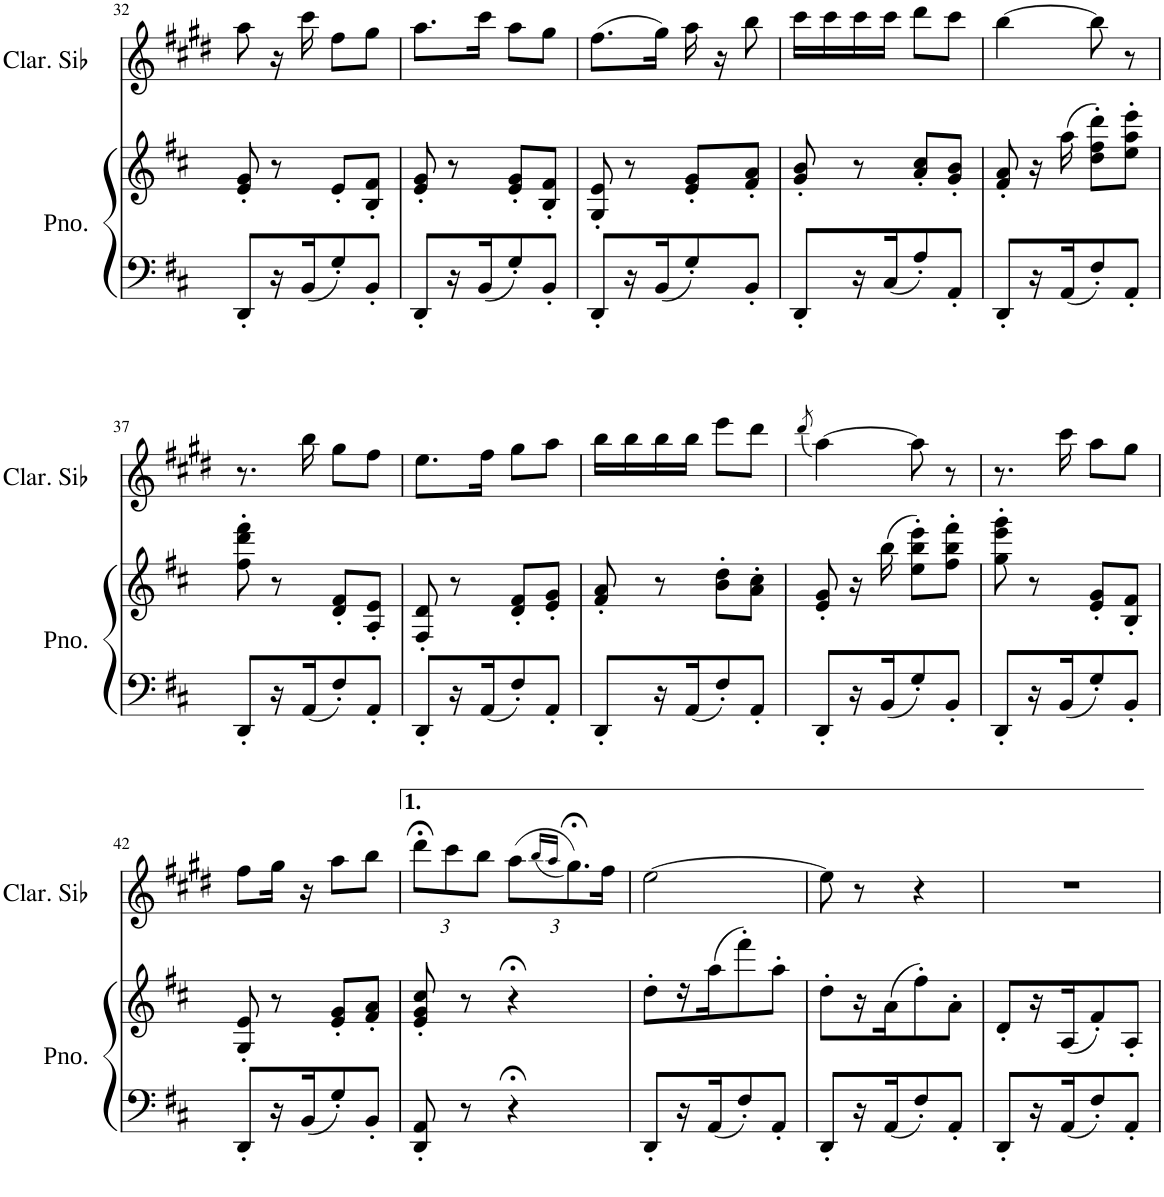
**kern	**kern	**kern
*part2	*part2	*part1
*staff3	*staff2	*staff1
*I"Piano	*	*I"Clarinette en Sib
*I'Pno.	*	*I'Clar. Sib
!!LO:PB:g=z
*clefF4	*clefG2	*clefG2
*	*	*Trd1c2
*k[f#c#]	*k[f#c#]	*k[f#c#g#d#]
*M2/4	*M2/4	*M2/4
=32	=32	=32
8DD'/L	8e/' 8g/'	8aa\
16r	8r	16r
16BB/J	.	16ccc#\
8G'/	8e'/L	8ff#\L
8BB'/J	8B/' 8f#/'J	8gg#\J
=33	=33	=33
8DD'/L	8e/' 8g/'	8.aa\L
16r	8r	.
16BB/J	.	16ccc#\Jk
8G'/	8e/' 8g/'L	8aa\L
8BB'/J	8B/' 8f#/'J	8gg#\J
=34	=34	=34
8DD'/L	8G/' 8e/'	(8.ff#\L
16r	8r	.
16BB/J	.	16gg#\Jk)
8G'/	8e/' 8g/'L	16aa\
.	.	16r
8BB'/J	8f#/' 8a/'J	8bb\
=35	=35	=35
8DD'/L	8g/' 8b/'	16ccc#\LL
.	.	16ccc#\
16r	8r	16ccc#\
16C#/J	.	16ccc#\JJ
8A'/	8a/' 8cc#/'L	8ddd#\L
8AA'/J	8g/' 8b/'J	8ccc#\J
=36	=36	=36
8DD'/L	8f#/' 8a/'	[4bb\
16r	16r	.
16AA/J	(16aa\	.
8F#'/	8dd\' 8ff#\' 8ddd\'L)	8bb\]
8AA'/J	8ee\' 8aa\' 8eee\'J	8r
!!LO:LB:g=z
=37	=37	=37
8DD'/L	8ff#\' 8ddd\' 8fff#\'	8.r
16r	8r	.
16AA/J	.	16bb\
8F#'/	8d/' 8f#/'L	8gg#\L
8AA'/J	8A/' 8e/'J	8ff#\J
=38	=38	=38
8DD'/L	8F#/' 8d/'	8.ee\L
16r	8r	.
16AA/J	.	16ff#\Jk
8F#'/	8d/' 8f#/'L	8gg#\L
8AA'/J	8e/' 8g/'J	8aa\J
=39	=39	=39
8DD'/L	8f#/' 8a/'	16bb\LL
.	.	16bb\
16r	8r	16bb\
16AA/J	.	16bb\JJ
8F#'/	8b\' 8dd\'L	8eee\L
8AA'/J	8a\' 8cc#\'J	8ddd#\J
=40	=40	=40
.	.	(8qddd#/
8DD'/L	8e/' 8g/'	[4aa\)
16r	16r	.
16BB/J	(16bb\	.
8G'/	8ee\' 8bb\' 8eee\'L)	8aa\]
8BB'/J	8ff#\' 8bb\' 8fff#\'J	8r
=41	=41	=41
8DD'/L	8gg\' 8eee\' 8ggg\'	8.r
16r	8r	.
16BB/J	.	16ccc#\
8G'/	8e/' 8g/'L	8aa\L
8BB'/J	8B/' 8f#/'J	8gg#\J
!!LO:LB:g=z
=42	=42	=42
8DD'/L	8G/' 8e/'	8ff#\L
16r	8r	16gg#\Jk
16BB/J	.	16r
8G'/	8e/' 8g/'L	8aa\L
8BB'/J	8f#/' 8a/'J	8bb\J
=43	=43	=43
*	*	*Xbrackettup
8DD/' 8AA/'	8e/' 8g/' 8cc#/'	12ddd#;<\L
.	.	12ccc#\
8r	8r	.
.	.	12bb\J
4r;<	4r;<	(12aa\L
.	.	(16qbb/LL
.	.	16qaa/JJ
.	.	12.gg#;<\))
.	.	24ff#\Jk
=44	=44	=44
8DD'/L	8dd'\L	[2ee\
16r	16r	.
16AA/J	(16aa\J	.
8F#'/	8fff#'\)	.
8AA'/J	8aa'\J	.
=45	=45	=45
8DD'/L	8dd'\L	8ee\]
16r	16r	8r
16AA/J	(16a\J	.
8F#'/	8ff#'\)	4r
8AA'/J	8a'\J	.
=46	=46	=46
8DD'/L	8d'/L	2r
16r	16r	.
16AA/J	(16A/J	.
8F#'/	8f#'/)	.
8AA'/J	8A'/J	.
=	=	=
*-	*-	*-
